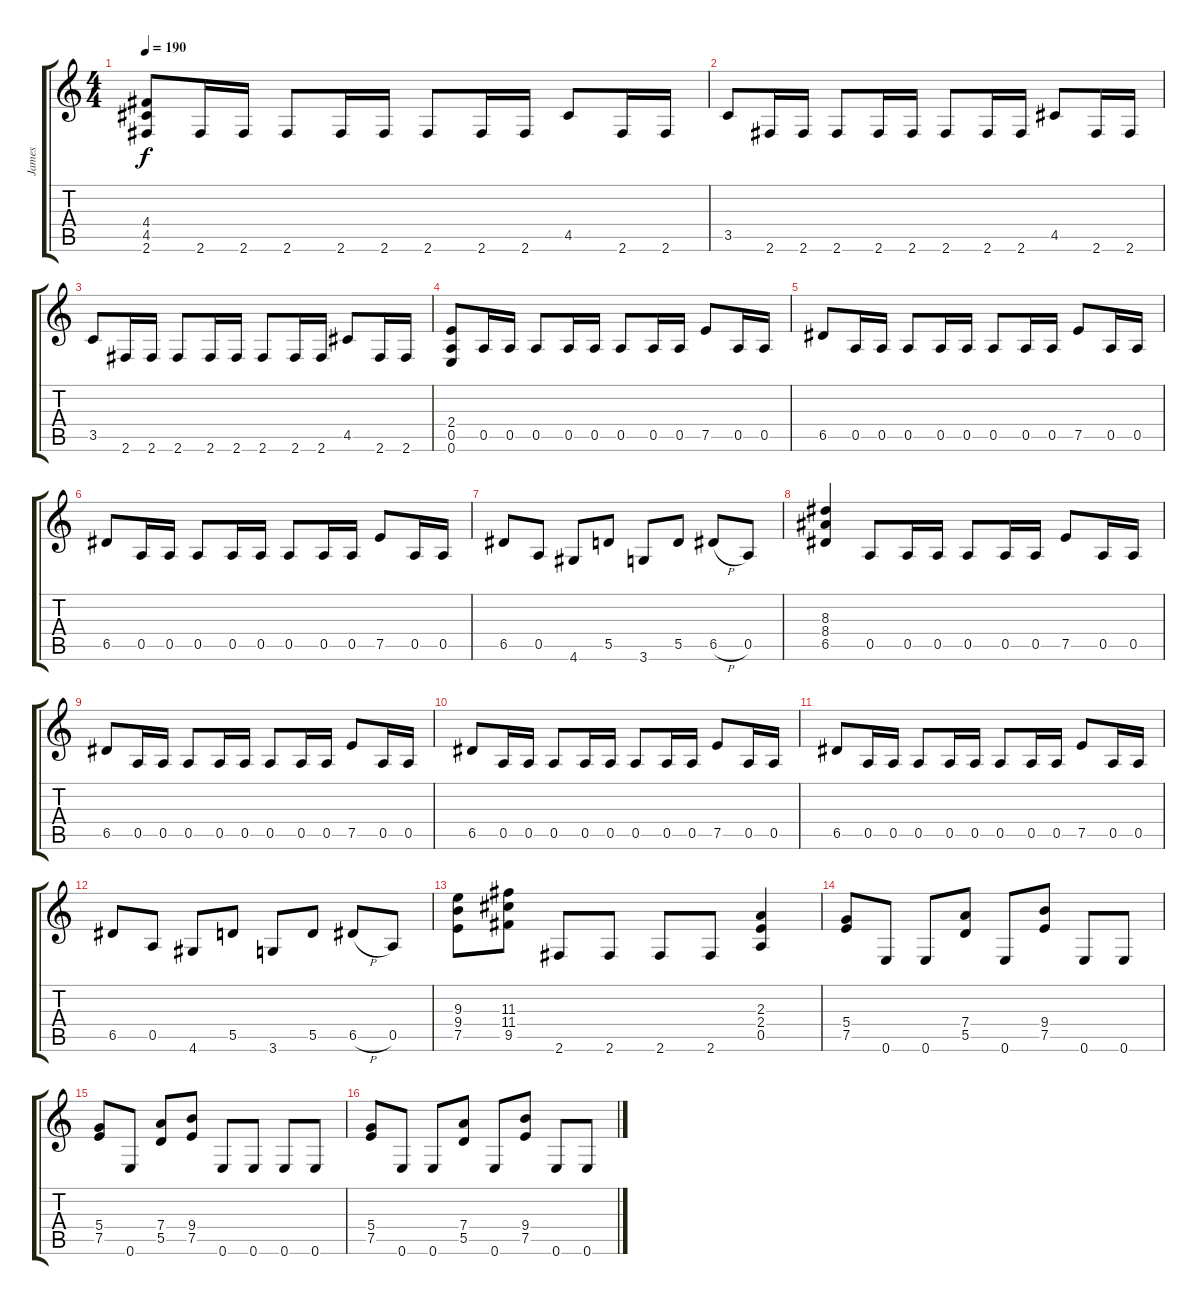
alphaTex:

\track ("James" "James") {instrument distortionguitar}
\staff {score tabs}
\tuning (E4 B3 G3 D3 A2 E2) {hide}
\ts (4 4)
\tempo 190
\clef g2
\ks c
(4.4 4.5 2.6).8{dy f} 2.6.16 2.6.16 2.6.8 2.6.16 2.6.16 2.6.8 2.6.16 2.6.16 4.5.8 2.6.16 2.6.16 |
3.5.8 2.6.16 2.6.16 2.6.8 2.6.16 2.6.16 2.6.8 2.6.16 2.6.16 4.5.8 2.6.16 2.6.16 |
3.5.8 2.6.16 2.6.16 2.6.8 2.6.16 2.6.16 2.6.8 2.6.16 2.6.16 4.5.8 2.6.16 2.6.16 |
(2.4 0.5 0.6).8 0.5.16 0.5.16 0.5.8 0.5.16 0.5.16 0.5.8 0.5.16 0.5.16 7.5.8 0.5.16 0.5.16 |
6.5.8 0.5.16 0.5.16 0.5.8 0.5.16 0.5.16 0.5.8 0.5.16 0.5.16 7.5.8 0.5.16 0.5.16 |
6.5.8 0.5.16 0.5.16 0.5.8 0.5.16 0.5.16 0.5.8 0.5.16 0.5.16 7.5.8 0.5.16 0.5.16 |
6.5.8 0.5.8 4.6.8 5.5.8 3.6.8 5.5.8 6.5{h}.8 0.5.8 |
(8.3 8.4 6.5).4 0.5.8 0.5.16 0.5.16 0.5.8 0.5.16 0.5.16 7.5.8 0.5.16 0.5.16 |
6.5.8 0.5.16 0.5.16 0.5.8 0.5.16 0.5.16 0.5.8 0.5.16 0.5.16 7.5.8 0.5.16 0.5.16 |
6.5.8 0.5.16 0.5.16 0.5.8 0.5.16 0.5.16 0.5.8 0.5.16 0.5.16 7.5.8 0.5.16 0.5.16 |
6.5.8 0.5.16 0.5.16 0.5.8 0.5.16 0.5.16 0.5.8 0.5.16 0.5.16 7.5.8 0.5.16 0.5.16 |
6.5.8 0.5.8 4.6.8 5.5.8 3.6.8 5.5.8 6.5{h}.8 0.5.8 |
(9.3 9.4 7.5).8 (11.3 11.4 9.5).8 2.6.8 2.6.8 2.6.8 2.6.8 (2.3 2.4 0.5).4 |
(5.4 7.5).8 0.6.8 0.6.8 (7.4 5.5).8 0.6.8 (9.4 7.5).8 0.6.8 0.6.8 |
(5.4 7.5).8 0.6.8 (7.4 5.5).8 (9.4 7.5).8 0.6.8 0.6.8 0.6.8 0.6.8 |
(5.4 7.5).8 0.6.8 0.6.8 (7.4 5.5).8 0.6.8 (9.4 7.5).8 0.6.8 0.6.8
